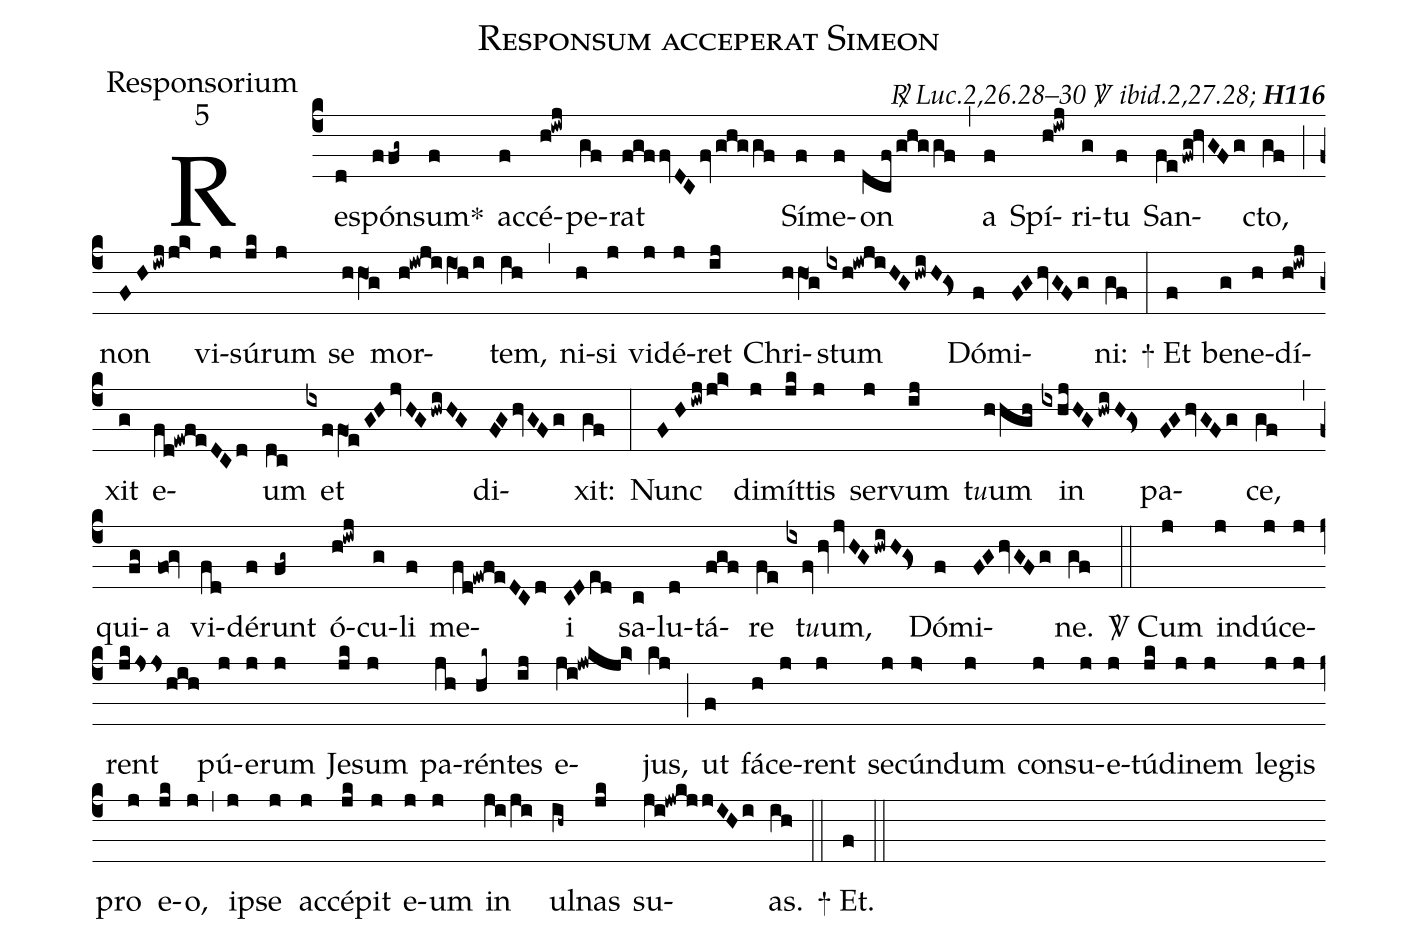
name:Responsum acceperat Simeon;
office-part:Responsorium;
mode:5;
commentary:{\itshape\mdseries \Rbar\  Luc.2,26.28--30 \Vbar\  ibid.2,27.28;\/}  {\bfseries H116};
%%
(c4) Re(d)s{pó}n(ffg~)sum<sp>*</sp>(f)
ac(f)cé(h!iwj)pe(gf)rat(fgffvDCfvghggf) Sí(f)me(f)on(dcf/ghggf) (,)
a(f) Spí(h!iwj)ri(g)tu(f) San(fe/fwg!hvGFg)cto,(gf) (;)
non(FHiwjjk>) vi(j)sú(jk)rum(j) se(hhO1g) mor(h!iwjiiO1h/i)tem,(ih) (,)
ni(h)si(j) vi(j)dé(j)ret(ij) Ch{r}i(hhO1g)stum(ixh!iwjiHGhwiH!Gs<) Dó(f)mi(FGhvGFg)ni:(gf) (:)
<sp>+</sp> Et(f) be(g)ne(h){dí}(h!iwj)xit(g) e(fd!ewfeDCd)um(dc) et(ixffO1eGHjvHGhwiHG) di(FGhvGFg)xit:(gf) (:)
Nunc(FHiwjjk>) di(j)mít(jk)tis(j) ser(j)vum(ij) t{<e>u</e>u}m(hhgh) in(ixhjHGhwiH!Gs<) pa(FGhvGFg)ce,(gf) (,)
qui(fg)a(fo0!gv) vi(fd)dé(f)runt(fg~) ó(h!iwj)cu(g)li(f) me(fd!ewfeDCd)i(CDed) sa(c)lu(d)tá(fgf)re(fe)
{t<e>u</e>}um,(ixfvhvjvHGhwiH!Gs<) Dó(f)mi(FGhvGFg)ne.(gf) (::)
<sp>V/</sp> Cum(j) in(j)dú(j)ce(j)rent(jkJsshih) pú(j)e(j)rum(j) Je(jk)sum(j) pa(jh)rén(hk~)tes(ij) e(ji!jwkjk>)jus,(kj) (;)
ut(f) fá(h)ce(j)rent(j) se(j)cún(j>)dum(j) con(j)su(j)e(j)tú(jk)di(j)nem(j) le(j)gis(j) pro(j) e(jk)o,(j) (,)
i(j)pse(j) ac(j)cé(jk)pit(j) e(j)um(j) in(ji/ji) ul(ih~)nas(jk) su(ji!jwkjjIHi)as.(ih) (::)
<sp>+</sp> Et.(f) (::)
